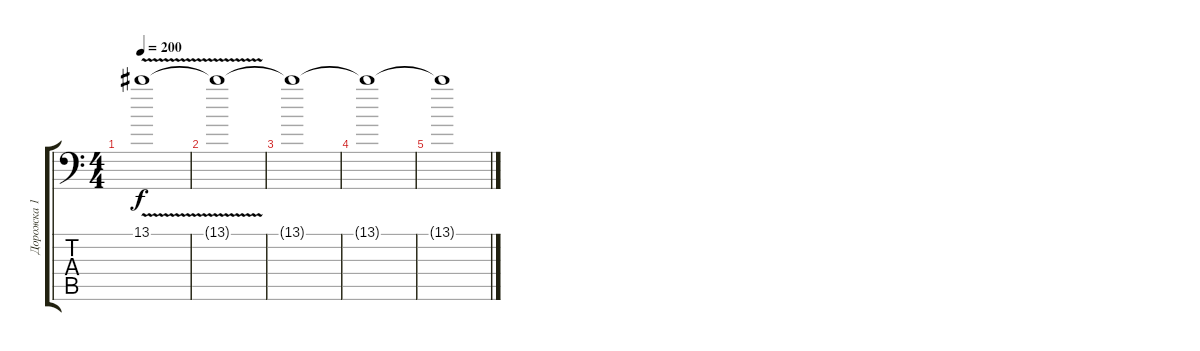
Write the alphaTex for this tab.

\track ("Дорожка 1" "Дорожка 1") {instrument distortionguitar}
\staff {score tabs}
\tuning (C4 G3 Eb3 Bb2 F2 Bb1) {hide}
\ts (4 4)
\tempo 200
\clef f4
\ks c
13.1{v}.1{dy f volume 0} |
13.1{t}.1 |
13.1{t}.1 |
13.1{t}.1 |
13.1{t}.1
